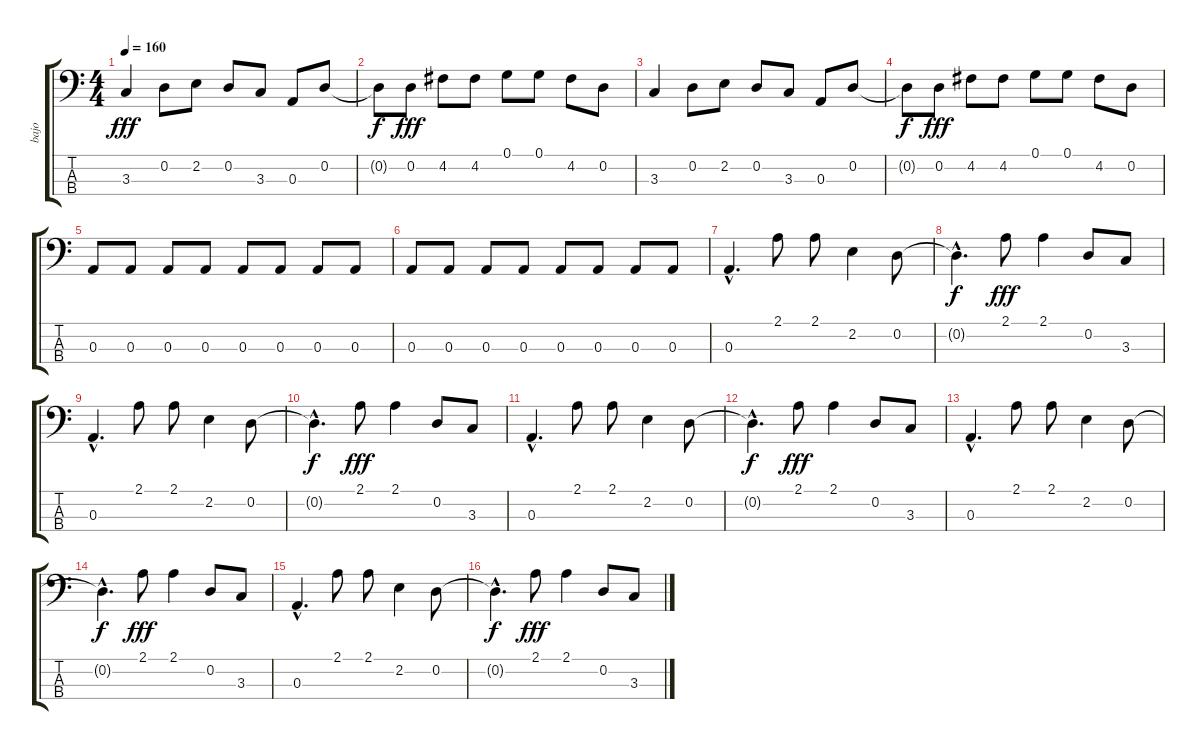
\track ("bajo" "bajo") {instrument electricbassfinger}
\staff {score tabs}
\tuning (G2 D2 A1 E1) {hide}
\ts (4 4)
\tempo 160
\clef f4
\ks c
3.3.4{dy fff} 0.2.8 2.2.8 0.2.8 3.3.8 0.3.8 0.2.8 |
0.2{t}.8{dy f} 0.2.8{dy fff} 4.2.8 4.2.8 0.1.8 0.1.8 4.2.8 0.2.8 |
3.3.4 0.2.8 2.2.8 0.2.8 3.3.8 0.3.8 0.2.8 |
0.2{t}.8{dy f} 0.2.8{dy fff} 4.2.8 4.2.8 0.1.8 0.1.8 4.2.8 0.2.8 |
0.3.8 0.3.8 0.3.8 0.3.8 0.3.8 0.3.8 0.3.8 0.3.8 |
0.3.8 0.3.8 0.3.8 0.3.8 0.3.8 0.3.8 0.3.8 0.3.8 |
0.3{hac}.4{d} 2.1.8 2.1.8 2.2.4 0.2.8 |
0.2{hac t}.4{d dy f} 2.1.8{dy fff} 2.1.4 0.2.8 3.3.8 |
0.3{hac}.4{d} 2.1.8 2.1.8 2.2.4 0.2.8 |
0.2{hac t}.4{d dy f} 2.1.8{dy fff} 2.1.4 0.2.8 3.3.8 |
0.3{hac}.4{d} 2.1.8 2.1.8 2.2.4 0.2.8 |
0.2{hac t}.4{d dy f} 2.1.8{dy fff} 2.1.4 0.2.8 3.3.8 |
0.3{hac}.4{d} 2.1.8 2.1.8 2.2.4 0.2.8 |
0.2{hac t}.4{d dy f} 2.1.8{dy fff} 2.1.4 0.2.8 3.3.8 |
0.3{hac}.4{d} 2.1.8 2.1.8 2.2.4 0.2.8 |
0.2{hac t}.4{d dy f} 2.1.8{dy fff} 2.1.4 0.2.8 3.3.8
